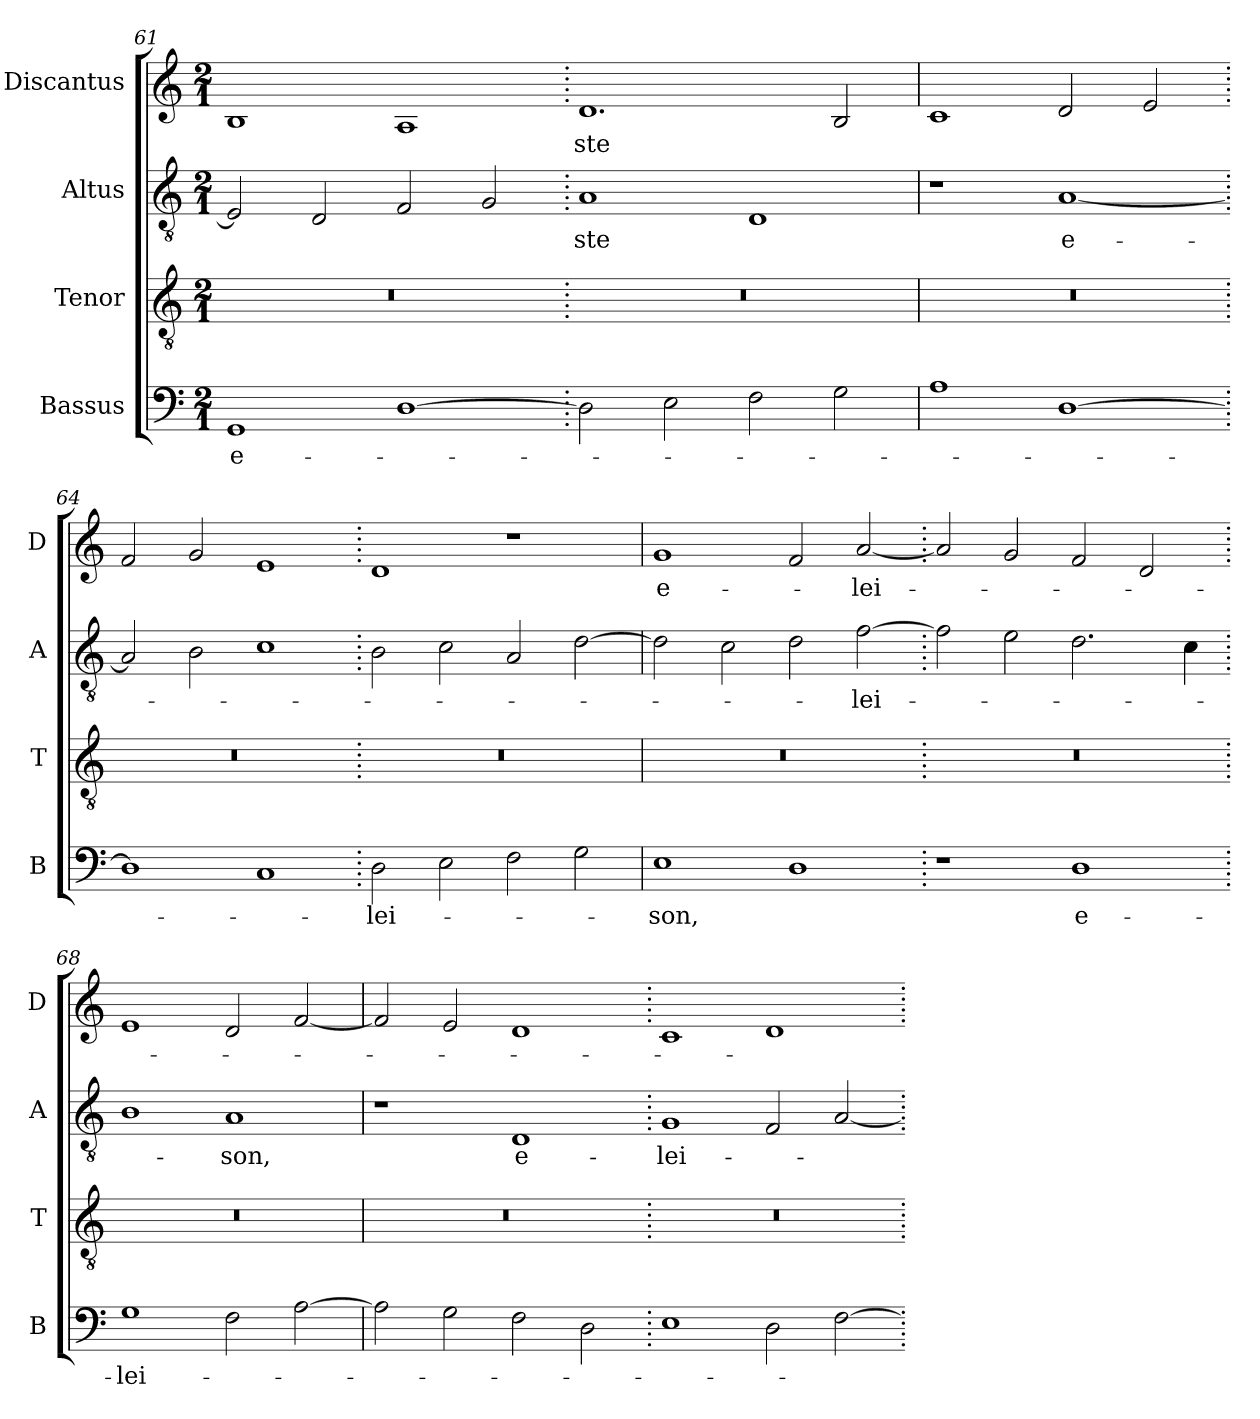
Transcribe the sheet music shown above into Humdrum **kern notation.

**kern	**text	**kern	**kern	**text	**kern	**text
*part4	*part4	*part3	*part2	*part2	*part1	*part1
*staff4	*staff4	*staff3	*staff2	*staff2	*staff1	*staff1
*I"Bassus	*	*I"Tenor	*I"Altus	*	*I"Discantus	*
*I'B	*	*I'T	*I'A	*	*I'D	*
*clefF4	*	*clefGv2	*clefGv2	*	*clefG2	*
*k[]	*	*k[]	*k[]	*	*k[]	*
*M2/1	*	*M2/1	*M2/1	*	*M2/1	*
=61	=61	=61	=61	=61	=61	=61
1GG	e-	0r	2E]	.	1B	.
.	.	.	2D	.	.	.
[1D	.	.	2F	.	1A	.
.	.	.	2G	.	.	.
=62.	=62.	=62.	=62.	=62.	=62.	=62.
2D]	.	0r	1A	-ste	1.d	-ste
2E	.	.	.	.	.	.
2F	.	.	1D	.	.	.
2G	.	.	.	.	2B	.
=63	=63	=63	=63	=63	=63	=63
1A	.	0r	1r	.	1c	.
[1D	.	.	[1A	e-	2d	.
.	.	.	.	.	2e	.
=64.	=64.	=64.	=64.	=64.	=64.	=64.
1D]	.	0r	2A]	.	2f	.
.	.	.	2B	.	2g	.
1C	.	.	1c	.	1e	.
=65.	=65.	=65.	=65.	=65.	=65.	=65.
2D	-lei-	0r	2B	.	1d	.
2E	.	.	2c	.	.	.
2F	.	.	2A	.	1r	.
2G	.	.	[2d	.	.	.
=66	=66	=66	=66	=66	=66	=66
1E	-son,	0r	2d]	.	1g	e-
.	.	.	2c	.	.	.
1D	.	.	2d	.	2f	.
.	.	.	[2f	-lei-	[2a	-lei-
=67.	=67.	=67.	=67.	=67.	=67.	=67.
1r	.	0r	2f]	.	2a]	.
.	.	.	2e	.	2g	.
1D	e-	.	2.d	.	2f	.
.	.	.	.	.	2d	.
.	.	.	4c	.	.	.
=68.	=68.	=68.	=68.	=68.	=68.	=68.
1G	-lei-	0r	1B	.	1e	.
2F	.	.	1A	-son,	2d	.
[2A	.	.	.	.	[2f	.
=69	=69	=69	=69	=69	=69	=69
2A]	.	0r	1r	.	2f]	.
2G	.	.	.	.	2e	.
2F	.	.	1D	e-	1d	.
2D	.	.	.	.	.	.
=70.	=70.	=70.	=70.	=70.	=70.	=70.
1E	.	0r	1G	-lei-	1c	.
2D	.	.	2F	.	1d	.
[2F	.	.	[2A	.	.	.
=.	=.	=.	=.	=.	=.	=.
*-	*-	*-	*-	*-	*-	*-
